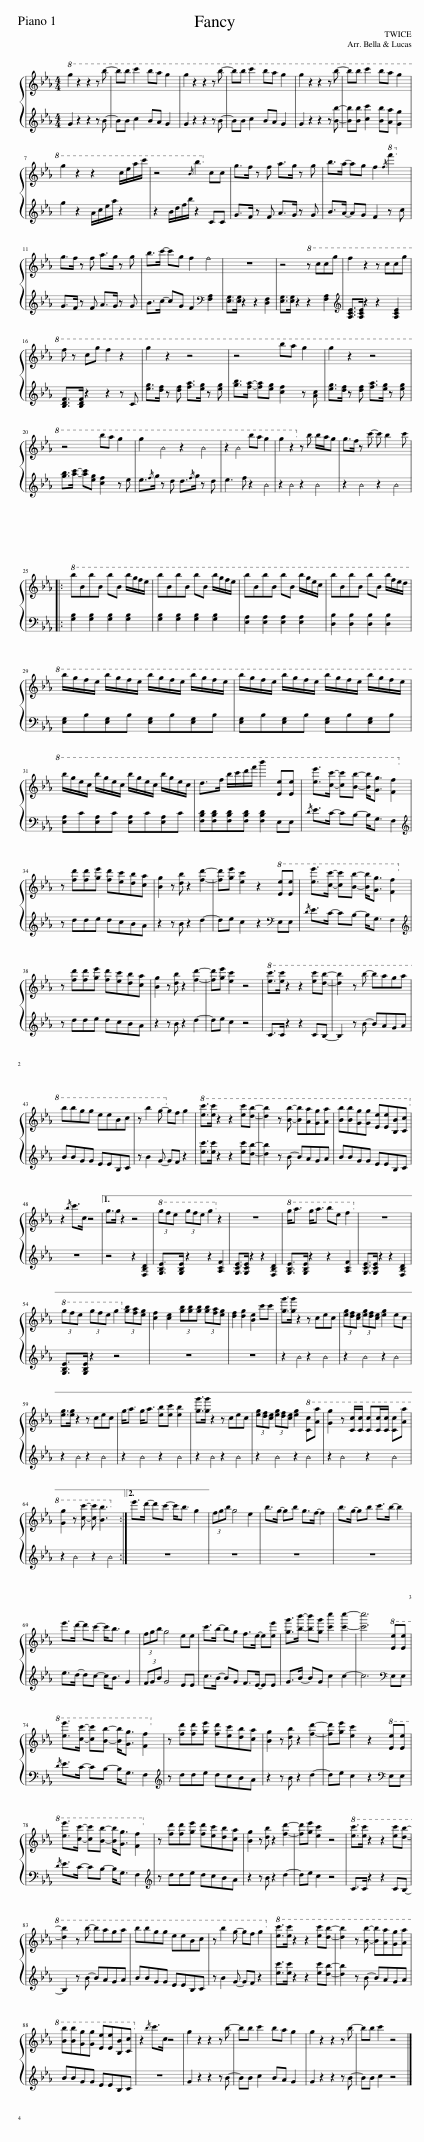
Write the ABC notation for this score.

X:1
%%score { 1 | 2 }
L:1/8
M:4/4
I:linebreak $
K:Eb
V:1 treble
V:2 treble
V:1
!8va(! g'2 z2 z2 z b'- | b'b' c''2 b'a' g'2 | g'2 z2 z2 z b'- | b'b' c''2 b'a' g'2 | g'2 z2 z2 z b'- | %5
 b'b' c''2 b'a' g'2 |$ g'2 z2 z2 c'/e'/a'/c''/ | z4{/b} b'2!8va)! cc | g>f z f a>g z g | b>a- ag f2!8va(!{/f'} f''2!8va)! |$ %10
 g>f z f a>g z g | b>c'- c'g f2 f2 | z8 | z4!8va(! z c'c'g' | f'2 z2 z c'c'g' |$ %15
 f' z c'g' f'2 z2 | g'2 z2 z4 | z4 b'a' g'2 | g'2 z2 z4 |$ z4 b'a' g'2 | %20
 g'2 b2 z2 b2 | z2 b2 b'a' g'2 | g'2 z2!8va)! z b b/a/g | g>f z c'- c' b2 c' |:$!8va(! b'bb'b b'b b'/g'/f'/e'/ | %25
 b'bb'b b'b b'/g'/f'/e'/ | b'bb'b b'b b'/g'/e'/c'/ | b'bb'b b'b b'/f'/e'/d'/ |$ b'/g'/f'/e'/ b'/g'/f'/e'/ b'/g'/f'/e'/ b'/g'/f'/e'/ | b'/g'/f'/e'/ b'/g'/f'/e'/ b'/g'/f'/e'/ b'/g'/f'/e'/ |$ %30
 b'/g'/e'/c'/ b'/g'/e'/c'/ b'/g'/e'/c'/ b'/g'/e'/c'/ | d'>f' b'/c''/d''/f''/ b''2 [ee'][ee'] | [e'e'']>[c'c'']- [c'c''][bb']- [bb']<[gg'] [ff']2!8va)! |$ z [fd'][fd'][ge'] [fd'][ec'][db][ca] | [Bg]2 z [db] z2 [fd']2- | %35
 [fd'][ge'] [ec']2 z2!8va(! [ee'][ee'] | [e'e'']>[c'c'']- [c'c''][bb']- [bb']<[gg'] [ff']2!8va)! |$ z [fd'][fd'][ge'] [fd'][ec'][db][ca] | [Bg]2 z [db] z2 [fd']2- | [fd'][ge'] [ec']2 z4 | %40
!8va(! [e'c'']>[e'c''] z2 z2 [e'c''][d'b']- | [d'b']2 z b'- b'a'g'a' |$ b'b'g'g' e'e'bc' | z b'2 g'-!8va)! gf g2 |!8va(! [e'c'']>[e'c''] z2 z2 [e'c''][d'b']- | %45
 [d'b']2 z [bb']- [bb'][aa'][gg'][aa'] | [bb'][bb'][gg'][gg'] [ee'][ee'][Bb][cc']!8va)! |$ z2{/b} c'>c z4 |1 g>g z2 z4 |!8va(! (3g'f'e' (3g'f'e' g'2!8va)! z2 | %50
 z8 |!8va(! g'<a' g'<a' b'e' f'2!8va)! | z8 |$!8va(! (3g'f'e' (3g'f'e' g'2!8va)! (3[gb][fa][eg] | [cf]2 [ce]2 (3[gb][gb][gb] (3[gb][fa][eg] | %55
 [df]2 [dg]2 [Be]2 c'c' | [gg']>[gg'] z2 z cec | (3[eg][df][ce] (3[eg][df][ce] [eg]2 ec |$ [eg]>[eg] z2 z cec | g<a g<a [eb][ec'] [eb]2 | %60
 [gg']>[gg'] z2 z cec | (3[eg][df][ce] (3[eg][df][ce] [eg]2!8va(! [cc'][aa'] | [gg']2 z [cc']/[cc']/ [cc'][cc']/[cc']/ [cc'][aa'] |$ [gg']2 z [c'c'']- [c'c''] [bb']3!8va)! :|2 e'>d'- d'c'- c'<b g2 || %65
 (3fgb g4 e2 | b>g- gb g>f- f2 | b>g- gb c'>b- b2 |$ e'>d'- d'c'- c'<b g2 | (3fgb g4 ee | %70
 c'>b- bg f>e- e[ee'] | [gg']>[bb']- [bb'][gg'] [c'c'']2 [c'c'']2- | [c'c'']6!8va(! [ee'][ee'] |$ [e'e'']>[c'c'']- [c'c''][bb']- [bb']<[gg'] [ff']2!8va)! | z [fd'][fd'][ge'] [fd'][ec'][db][ca] | %75
 [Bg]2 z [db] z2 [fd']2- | [fd'][ge'] [ec']2 z2!8va(! [ee'][ee'] |$ [e'e'']>[c'c'']- [c'c''][bb']- [bb']<[gg'] [ff']2!8va)! | z [fd'][fd'][ge'] [fd'][ec'][db][ca] | [Bg]2 z [db] z2 [fd']2- | %80
 [fd'][ge'] [ec']2 z4 |!8va(! [e'c'']>[e'c''] z2 z2 [e'c''][d'b']- |$ [d'b']2 z b'- b'a'g'a' | b'b'g'g' e'e'bc' | z b'2 g'- g'f' g'2!8va)! | %85
!8va(! [e'c'']>[e'c''] z2 z2 [e'c''][d'b']- | [d'b']2 z [bb']- [bb'][aa'][gg'][aa'] |$ [bb'][bb'][gg'][gg'] [ee'][ee'][Bb][cc']!8va)! | z2{/b} c'>c z4 | g2 z2 z2 z b- | %90
 bb c'2 ba g2 | g2 z2 z2 z b- | bb c'2 z4 |] %93
V:2
 G2 z2 z2 z B- | BB c2 BA G2 | G2 z2 z2 z B- | BB c2 BA G2 | G2 z2 z2 z [Bb]- | %5
 [Bb][Bb] [cc']2 [Bb][Aa] [Gg]2 |$ g2 z2 A/c/e/a/ z2 | z2 B/d/f/b/ z2 CC | G>F z F A>G z G | B>A- AG F2 z c |$ %10
 G>F z F A>G z G | B>c- cG F2[K:bass] [F,A,]2 | [E,G,]>[E,G,] z2 z2 [D,F,]2 | [E,G,]>[E,G,] z2 z2 [F,A,]2 |[K:treble] [A,CE]>[A,CE] z2 z2 [A,CE]2 |$ %15
 [B,DF]>[B,DF] z2 z2 z C | [eg]>[df] z [df] [fa]>[eg] z [eg] | [gb]>[fa]- [fa][eg] [cf]2 z [Ac] | [eg]>[df] z [df] [fa]>[eg] z [eg] |$ [gb]>[ac']- [ac'][eg] [cf]2 z e | %20
 e3/2{/f}g/ z d d3/2{/f}g/ z d | e3 f z2 B2 | z2 B2 z2 B2 | z2 B2 z2 B2 |:$ [G,B,]2 [G,B,]2 [G,B,]2 [G,B,]2 | %25
 [G,B,]2 [G,B,]2 [G,B,]2 [G,B,]2 | [E,A,]2 [E,A,]2 [E,A,]2 [E,A,]2 | [D,B,]2 [D,B,]2 [D,B,]2 [D,B,]2 |$ [E,G,]B,[E,G,]B, [E,G,]B,[E,G,]B, | [E,G,]B,[E,G,]B, [E,G,]B,[E,G,]B, |$ %30
 [E,A,]C[E,A,]C [E,A,]C[E,A,]C | [F,B,D][F,B,D][F,B,D][F,B,D] [F,B,D]2 E,E, |{/D} E>C- CB,- B,<G, F,2 |$[K:treble] z dde dcBA | z2 z B z2 d2- | %35
 de c2 z2[K:bass] E,E, |{/D} E>C- CB,- B,<G, F,2 |$[K:treble] z dde dcBA | z2 z B z2 d2- | de c2 z4 | %40
 C>C z2 z2 CB,- | B,2 z B- BAGA |$ BBGG EEB,C | z B2 G- GF z2 | [ec']>[ec'] z2 z2 [ec'][db]- | %45
 [db]2 z B- BAGA | BBGG EEB,C |$ z8 |1 z4 z2 [F,B,D]2 | [G,B,E]>[G,B,E] z2 z2 [A,CF]2 | %50
 [G,CE]>[G,CE] z2 z2 [F,B,D]2 | [G,B,E]>[G,B,E] z2 z2 [A,CF]2 | [G,CE]>[G,CE] z2 z2 [F,B,D]2 |$ [G,B,E]>[G,B,E] z2 z4 | z8 | %55
 z8 | z2 B2 z2 B2 | z2 B2 z2 B2 |$ z2 B2 z2 B2 | z2 B2 z2 B2 | %60
 z2 B2 z2 B2 | z2 B2 z2 B2 | z2 B2 z2 B2 |$ z2 B2 z2 B2 :|2 z8 || %65
 z8 | z8 | z8 |$ e>d- dc- c<B G2 | (3FGB G4 EE | %70
 c>B- BG F>E- EE | G>B- BG c2 c2- | c6[K:bass] E,E, |${/D} E>C- CB,- B,<G, F,2 |[K:treble] z dde dcBA | %75
 z2 z B z2 d2- | de c2 z2[K:bass] E,E, |${/D} E>C- CB,- B,<G, F,2 |[K:treble] z dde dcBA | z2 z B z2 d2- | %80
 de c2 z4 | C>C z2 z2 CB,- |$ B,2 z B- BAGA | BBGG EEB,C | z B2 G- GF z2 | %85
 [ec']>[ec'] z2 z2 [ec'][db]- | [db]2 z B- BAGA |$ BBGG EEB,C | z8 | G2 z2 z2 z B- | %90
 BB c2 BA G2 | G2 z2 z2 z B- | BB c2 z4 |] %93
